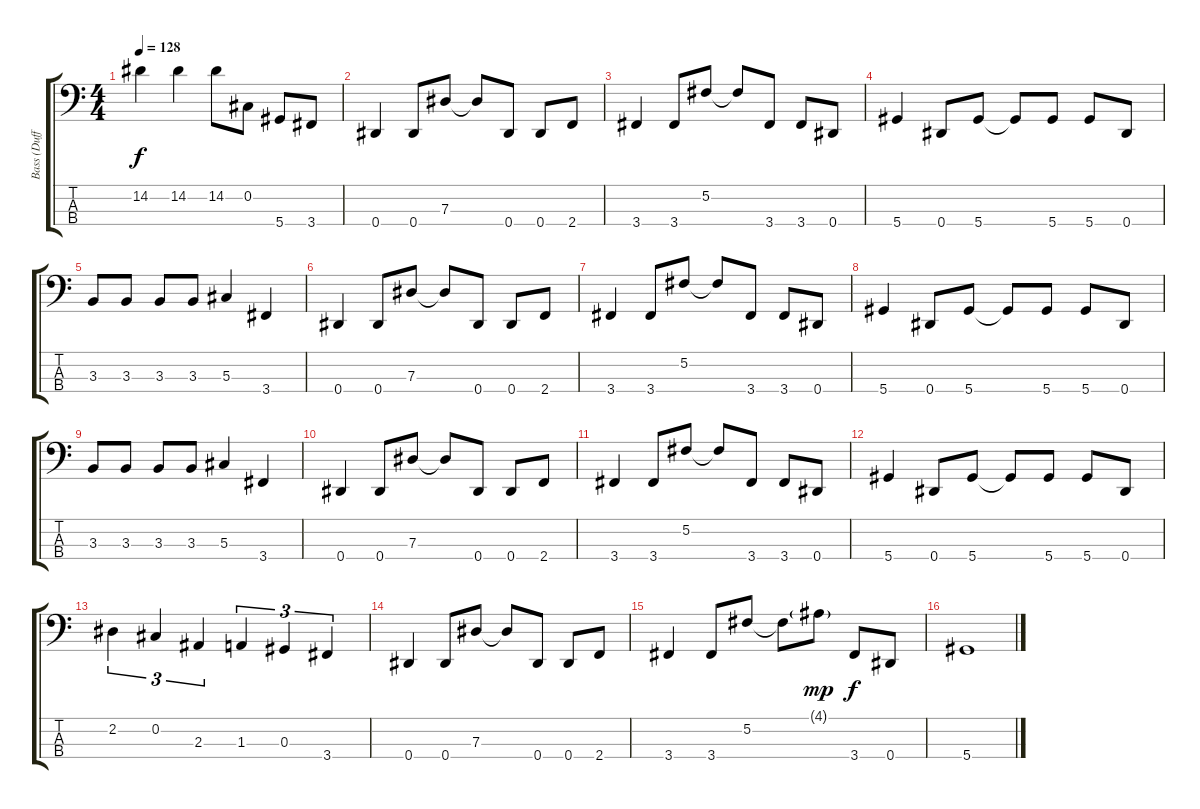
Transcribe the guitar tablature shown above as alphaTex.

\track ("Bass (Duff)" "Bass (Duff") {instrument electricbasspick}
\staff {score tabs}
\tuning (Gb2 Db2 Ab1 Eb1) {hide}
\ts (4 4)
\tempo 128
\clef f4
\ks c
14.2.4{dy f} 14.2.4 14.2.8 0.2.8 5.4.8 3.4.8 |
0.4.4 0.4.8 7.3.8 7.3{t}.8 0.4.8 0.4.8 2.4.8 |
3.4.4 3.4.8 5.2.8 5.2{t}.8 3.4.8 3.4.8 0.4.8 |
5.4.4 0.4.8 5.4.8 5.4{t}.8 5.4.8 5.4.8 0.4.8 |
3.3.8 3.3.8 3.3.8 3.3.8 5.3.4 3.4.4 |
0.4.4 0.4.8 7.3.8 7.3{t}.8 0.4.8 0.4.8 2.4.8 |
3.4.4 3.4.8 5.2.8 5.2{t}.8 3.4.8 3.4.8 0.4.8 |
5.4.4 0.4.8 5.4.8 5.4{t}.8 5.4.8 5.4.8 0.4.8 |
3.3.8 3.3.8 3.3.8 3.3.8 5.3.4 3.4.4 |
0.4.4 0.4.8 7.3.8 7.3{t}.8 0.4.8 0.4.8 2.4.8 |
3.4.4 3.4.8 5.2.8 5.2{t}.8 3.4.8 3.4.8 0.4.8 |
5.4.4 0.4.8 5.4.8 5.4{t}.8 5.4.8 5.4.8 0.4.8 |
2.2.4{tu (3 2)} 0.2.4{tu (3 2)} 2.3.4{tu (3 2)} 1.3.4{tu (3 2)} 0.3.4{tu (3 2)} 3.4.4{tu (3 2)} |
0.4.4 0.4.8 7.3.8 7.3{t}.8 0.4.8 0.4.8 2.4.8 |
3.4.4 3.4.8 5.2.8 5.2{t}.8 4.1{g}.8{dy mp} 3.4.8{dy f} 0.4.8 |
5.4.1
